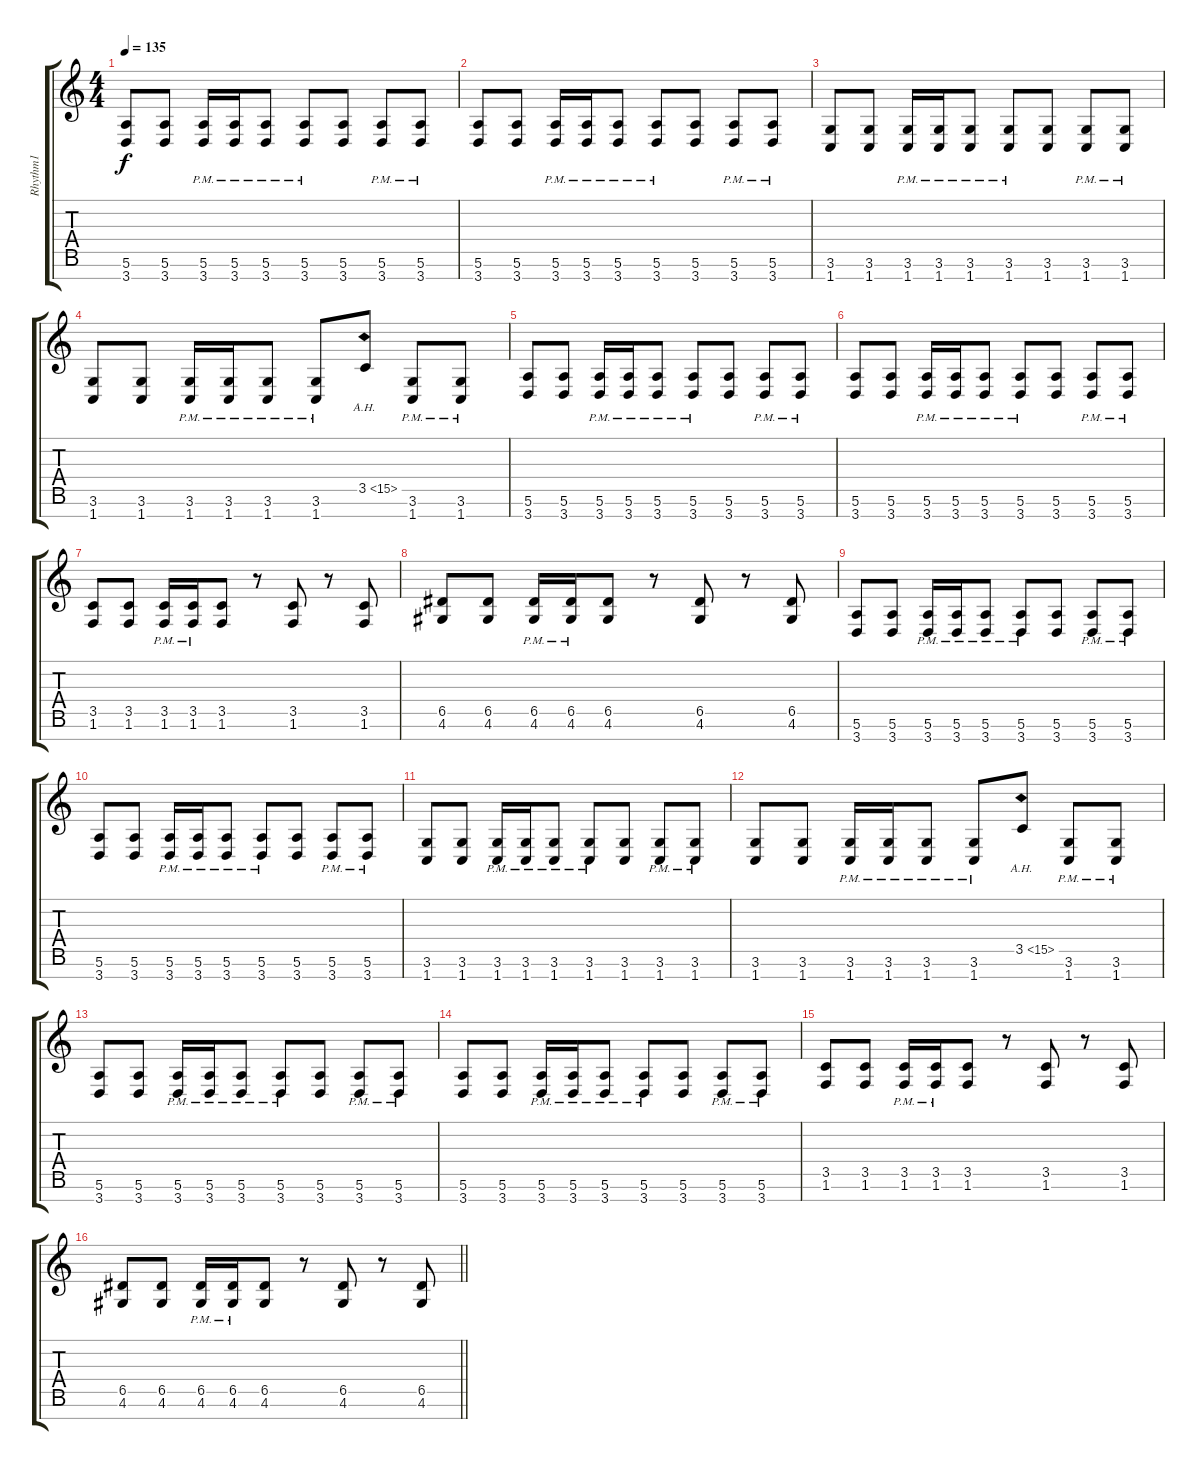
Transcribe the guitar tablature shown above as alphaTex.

\track ("Rhythm1" "Rhythm1") {instrument distortionguitar}
\staff {score tabs}
\tuning (E4 B3 G3 D3 A2 E2 B1) {hide}
\ts (4 4)
\tempo 135
\clef g2
\ks c
(5.6 3.7).8{dy f} (5.6 3.7).8 (5.6{pm} 3.7{pm}).16 (5.6{pm} 3.7{pm}).16 (5.6{pm} 3.7{pm}).8 (5.6{pm} 3.7{pm}).8 (5.6 3.7).8 (5.6{pm} 3.7{pm}).8 (5.6{pm} 3.7{pm}).8 |
(5.6 3.7).8 (5.6 3.7).8 (5.6{pm} 3.7{pm}).16 (5.6{pm} 3.7{pm}).16 (5.6{pm} 3.7{pm}).8 (5.6{pm} 3.7{pm}).8 (5.6 3.7).8 (5.6{pm} 3.7{pm}).8 (5.6{pm} 3.7{pm}).8 |
(3.6 1.7).8 (3.6 1.7).8 (3.6{pm} 1.7{pm}).16 (3.6{pm} 1.7{pm}).16 (3.6{pm} 1.7{pm}).8 (3.6{pm} 1.7{pm}).8 (3.6 1.7).8 (3.6{pm} 1.7{pm}).8 (3.6{pm} 1.7{pm}).8 |
(3.6 1.7).8 (3.6 1.7).8 (3.6{pm} 1.7{pm}).16 (3.6{pm} 1.7{pm}).16 (3.6{pm} 1.7{pm}).8 (3.6{pm} 1.7).8 3.5{ah 12}.8 (3.6{pm} 1.7{pm}).8 (3.6{pm} 1.7{pm}).8 |
(5.6 3.7).8 (5.6 3.7).8 (5.6{pm} 3.7{pm}).16 (5.6{pm} 3.7{pm}).16 (5.6{pm} 3.7{pm}).8 (5.6{pm} 3.7{pm}).8 (5.6 3.7).8 (5.6{pm} 3.7{pm}).8 (5.6{pm} 3.7{pm}).8 |
(5.6 3.7).8 (5.6 3.7).8 (5.6{pm} 3.7{pm}).16 (5.6{pm} 3.7{pm}).16 (5.6{pm} 3.7{pm}).8 (5.6{pm} 3.7{pm}).8 (5.6 3.7).8 (5.6{pm} 3.7{pm}).8 (5.6{pm} 3.7{pm}).8 |
(3.5 1.6).8 (3.5 1.6).8 (3.5{pm} 1.6{pm}).16 (3.5{pm} 1.6{pm}).16 (3.5 1.6).8 r.8 (3.5 1.6).8 r.8 (3.5 1.6).8 |
(6.5 4.6).8 (6.5 4.6).8 (6.5{pm} 4.6{pm}).16 (6.5{pm} 4.6{pm}).16 (6.5 4.6).8 r.8 (6.5 4.6).8 r.8 (6.5 4.6).8 |
(5.6 3.7).8 (5.6 3.7).8 (5.6{pm} 3.7{pm}).16 (5.6{pm} 3.7{pm}).16 (5.6{pm} 3.7{pm}).8 (5.6{pm} 3.7{pm}).8 (5.6 3.7).8 (5.6{pm} 3.7{pm}).8 (5.6{pm} 3.7{pm}).8 |
(5.6 3.7).8 (5.6 3.7).8 (5.6{pm} 3.7{pm}).16 (5.6{pm} 3.7{pm}).16 (5.6{pm} 3.7{pm}).8 (5.6{pm} 3.7{pm}).8 (5.6 3.7).8 (5.6{pm} 3.7{pm}).8 (5.6{pm} 3.7{pm}).8 |
(3.6 1.7).8 (3.6 1.7).8 (3.6{pm} 1.7{pm}).16 (3.6{pm} 1.7{pm}).16 (3.6{pm} 1.7{pm}).8 (3.6{pm} 1.7{pm}).8 (3.6 1.7).8 (3.6{pm} 1.7{pm}).8 (3.6{pm} 1.7{pm}).8 |
(3.6 1.7).8 (3.6 1.7).8 (3.6{pm} 1.7{pm}).16 (3.6{pm} 1.7{pm}).16 (3.6{pm} 1.7{pm}).8 (3.6{pm} 1.7).8 3.5{ah 12}.8 (3.6{pm} 1.7{pm}).8 (3.6{pm} 1.7{pm}).8 |
(5.6 3.7).8 (5.6 3.7).8 (5.6{pm} 3.7{pm}).16 (5.6{pm} 3.7{pm}).16 (5.6{pm} 3.7{pm}).8 (5.6{pm} 3.7{pm}).8 (5.6 3.7).8 (5.6{pm} 3.7{pm}).8 (5.6{pm} 3.7{pm}).8 |
(5.6 3.7).8 (5.6 3.7).8 (5.6{pm} 3.7{pm}).16 (5.6{pm} 3.7{pm}).16 (5.6{pm} 3.7{pm}).8 (5.6{pm} 3.7{pm}).8 (5.6 3.7).8 (5.6{pm} 3.7{pm}).8 (5.6{pm} 3.7{pm}).8 |
(3.5 1.6).8 (3.5 1.6).8 (3.5{pm} 1.6{pm}).16 (3.5{pm} 1.6{pm}).16 (3.5 1.6).8 r.8 (3.5 1.6).8 r.8 (3.5 1.6).8 |
\barLineRight lightlight
(6.5 4.6).8 (6.5 4.6).8 (6.5{pm} 4.6{pm}).16 (6.5{pm} 4.6{pm}).16 (6.5 4.6).8 r.8 (6.5 4.6).8 r.8 (6.5 4.6).8
